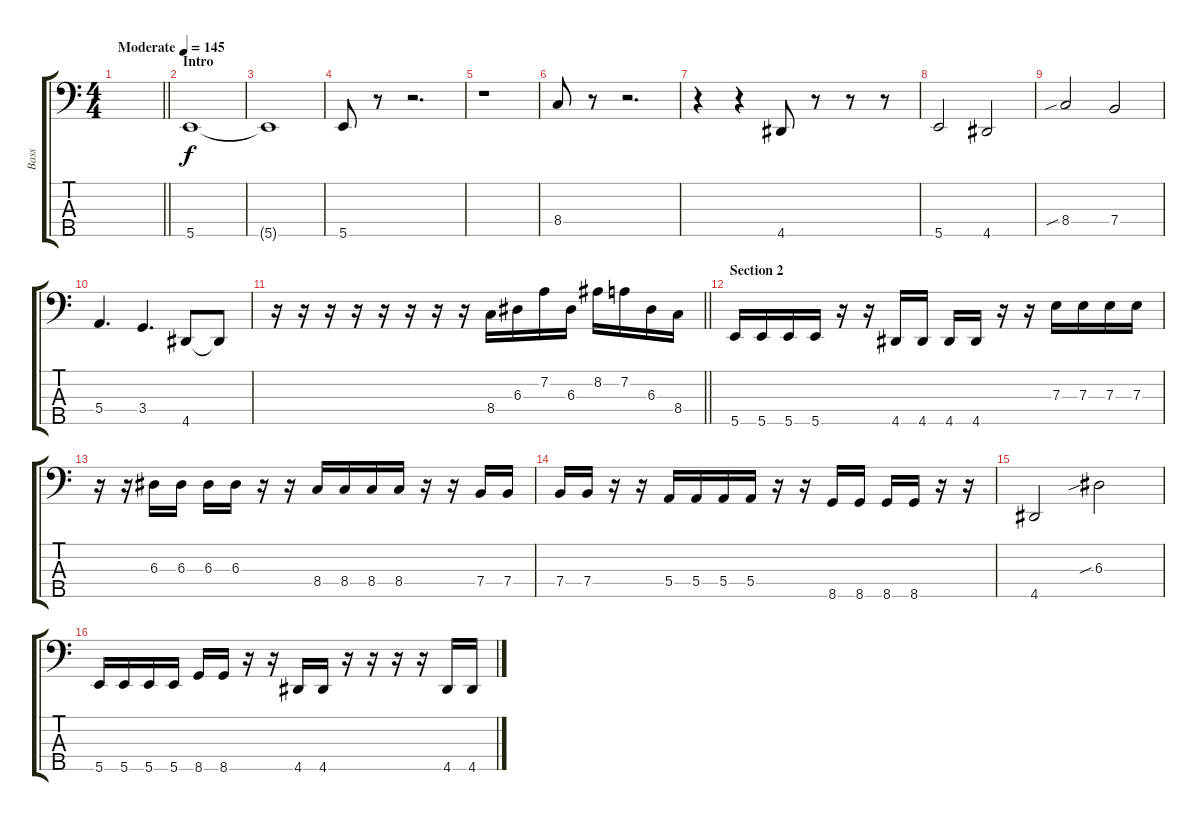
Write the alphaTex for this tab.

\track ("Bass" "Bass") {instrument electricbassfinger}
\staff {score tabs}
\tuning (G2 D2 A1 E1 B0) {hide}
\ts (4 4)
\tempo (145 "Moderate")
\clef f4
\barLineRight lightlight
\ks c
|
\section ("" "Intro")
5.5.1{volume 13} |
5.5{t}.1 |
5.5.8 r.8 r.2{d} |
r.1 |
8.4.8 r.8 r.2{d} |
r.4 r.4 4.5.8 r.8 r.8 r.8 |
5.5.2 4.5.2 |
8.4{sib}.2 7.4.2 |
5.4.4{d} 3.4.4{d} 4.5.8 4.5{t}.8 |
\barLineRight lightlight
r.16 r.16 r.16 r.16 r.16 r.16 r.16 r.16 8.4.16 6.3.16 7.2.16 6.3.16 8.2.16 7.2.16 6.3.16 8.4.16 |
\section ("" "Section 2")
5.5.16 5.5.16 5.5.16 5.5.16 r.16 r.16 4.5.16 4.5.16 4.5.16 4.5.16 r.16 r.16 7.3.16 7.3.16 7.3.16 7.3.16 |
r.16 r.16 6.3.16 6.3.16 6.3.16 6.3.16 r.16 r.16 8.4.16 8.4.16 8.4.16 8.4.16 r.16 r.16 7.4.16 7.4.16 |
7.4.16 7.4.16 r.16 r.16 5.4.16 5.4.16 5.4.16 5.4.16 r.16 r.16 8.5.16 8.5.16 8.5.16 8.5.16 r.16 r.16 |
4.5.2 6.3{sib}.2 |
5.5.16 5.5.16 5.5.16 5.5.16 8.5.16 8.5.16 r.16 r.16 4.5.16 4.5.16 r.16 r.16 r.16 r.16 4.5.16 4.5.16
